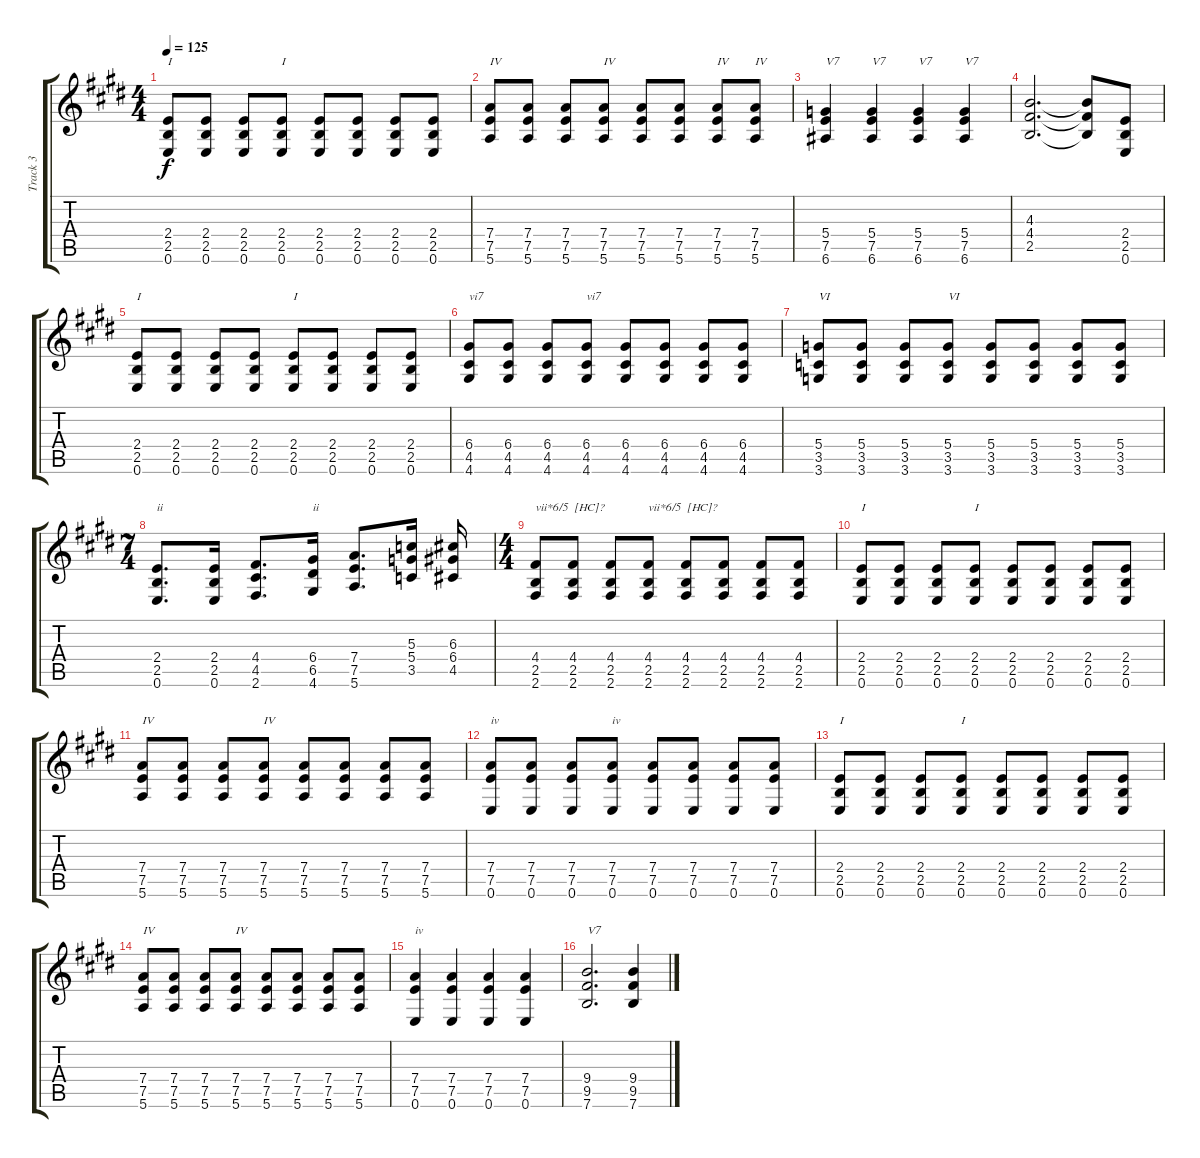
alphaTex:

\track ("Track 3" "Track 3") {instrument overdrivenguitar}
\staff {score tabs}
\tuning (E4 B3 G3 D3 A2 E2) {hide}
\ts (4 4)
\tempo 125
\clef g2
\ks e
(2.4 2.5 0.6).8{txt "I" dy f} (2.4 2.5 0.6).8 (2.4 2.5 0.6).8 (2.4 2.5 0.6).8{txt "I"} (2.4 2.5 0.6).8 (2.4 2.5 0.6).8 (2.4 2.5 0.6).8 (2.4 2.5 0.6).8 |
(7.4 7.5 5.6).8{txt "IV"} (7.4 7.5 5.6).8 (7.4 7.5 5.6).8 (7.4 7.5 5.6).8{txt "IV"} (7.4 7.5 5.6).8 (7.4 7.5 5.6).8 (7.4 7.5 5.6).8{txt "IV"} (7.4 7.5 5.6).8{txt "IV"} |
(5.4 7.5 6.6).4{txt "V7"} (5.4 7.5 6.6).4{txt "V7"} (5.4 7.5 6.6).4{txt "V7"} (5.4 7.5 6.6).4{txt "V7"} |
(4.3 4.4 2.5).2{d} (4.3{t} 4.4{t} 2.5{t}).8 (2.4 2.5 0.6).8 |
(2.4 2.5 0.6).8{txt "I"} (2.4 2.5 0.6).8 (2.4 2.5 0.6).8 (2.4 2.5 0.6).8 (2.4 2.5 0.6).8{txt "I"} (2.4 2.5 0.6).8 (2.4 2.5 0.6).8 (2.4 2.5 0.6).8 |
(6.4 4.5 4.6).8{txt "vi7"} (6.4 4.5 4.6).8 (6.4 4.5 4.6).8 (6.4 4.5 4.6).8{txt "vi7"} (6.4 4.5 4.6).8 (6.4 4.5 4.6).8 (6.4 4.5 4.6).8 (6.4 4.5 4.6).8 |
(5.4 3.5 3.6).8{txt "VI"} (5.4 3.5 3.6).8 (5.4 3.5 3.6).8 (5.4 3.5 3.6).8{txt "VI"} (5.4 3.5 3.6).8 (5.4 3.5 3.6).8 (5.4 3.5 3.6).8 (5.4 3.5 3.6).8 |
\ts (7 4)
(2.4 2.5 0.6).8{d txt "ii"} (2.4 2.5 0.6).16 (4.4 4.5 2.6).8{d} (6.4 6.5 4.6).16{txt "ii"} (7.4 7.5 5.6).8{d} (5.3 5.4 3.5).16 (6.3 6.4 4.5).16 |
\ts (4 4)
(4.4 2.5 2.6).8{txt "vii*6/5  [HC]?"} (4.4 2.5 2.6).8 (4.4 2.5 2.6).8 (4.4 2.5 2.6).8{txt "vii*6/5  [HC]?"} (4.4 2.5 2.6).8 (4.4 2.5 2.6).8 (4.4 2.5 2.6).8 (4.4 2.5 2.6).8 |
(2.4 2.5 0.6).8{txt "I"} (2.4 2.5 0.6).8 (2.4 2.5 0.6).8 (2.4 2.5 0.6).8{txt "I"} (2.4 2.5 0.6).8 (2.4 2.5 0.6).8 (2.4 2.5 0.6).8 (2.4 2.5 0.6).8 |
(7.4 7.5 5.6).8{txt "IV"} (7.4 7.5 5.6).8 (7.4 7.5 5.6).8 (7.4 7.5 5.6).8{txt "IV"} (7.4 7.5 5.6).8 (7.4 7.5 5.6).8 (7.4 7.5 5.6).8 (7.4 7.5 5.6).8 |
(7.4 7.5 0.6).8{txt "iv"} (7.4 7.5 0.6).8 (7.4 7.5 0.6).8 (7.4 7.5 0.6).8{txt "iv"} (7.4 7.5 0.6).8 (7.4 7.5 0.6).8 (7.4 7.5 0.6).8 (7.4 7.5 0.6).8 |
(2.4 2.5 0.6).8{txt "I"} (2.4 2.5 0.6).8 (2.4 2.5 0.6).8 (2.4 2.5 0.6).8{txt "I"} (2.4 2.5 0.6).8 (2.4 2.5 0.6).8 (2.4 2.5 0.6).8 (2.4 2.5 0.6).8 |
(7.4 7.5 5.6).8{txt "IV"} (7.4 7.5 5.6).8 (7.4 7.5 5.6).8 (7.4 7.5 5.6).8{txt "IV"} (7.4 7.5 5.6).8 (7.4 7.5 5.6).8 (7.4 7.5 5.6).8 (7.4 7.5 5.6).8 |
(7.4 7.5 0.6).4{txt "iv"} (7.4 7.5 0.6).4 (7.4 7.5 0.6).4 (7.4 7.5 0.6).4 |
(9.4 9.5 7.6).2{d txt "V7"} (9.4 9.5 7.6).4
